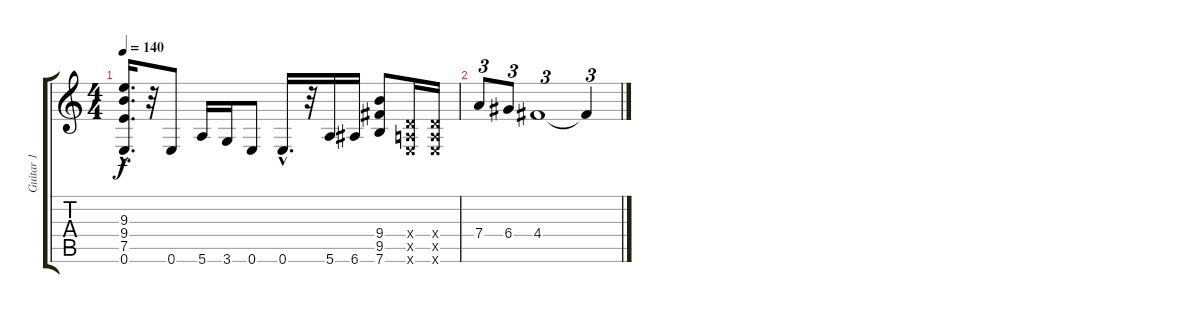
\track ("Guitar 1" "Guitar 1") {instrument overdrivenguitar}
\staff {score tabs}
\tuning (E4 B3 G3 D3 A2 E2) {hide}
\ts (4 4)
\tempo 140
\clef g2
\ks c
(9.3{hac} 9.4{hac} 7.5{hac} 0.6{hac}).16{d dy f volume 0} r.32 0.6.8 5.6.16 3.6.16 0.6.8 0.6{hac}.16{d} r.32 5.6.16 6.6.16 (9.4 9.5 7.6).8 (0.4{x} 0.5{x} 0.6{x}).16 (0.4{x} 0.5{x} 0.6{x}).16 |
7.4.8{tu (3 2)} 6.4.8{tu (3 2)} 4.4.1{tu (3 2)} 4.4{t}.4{tu (3 2)}
